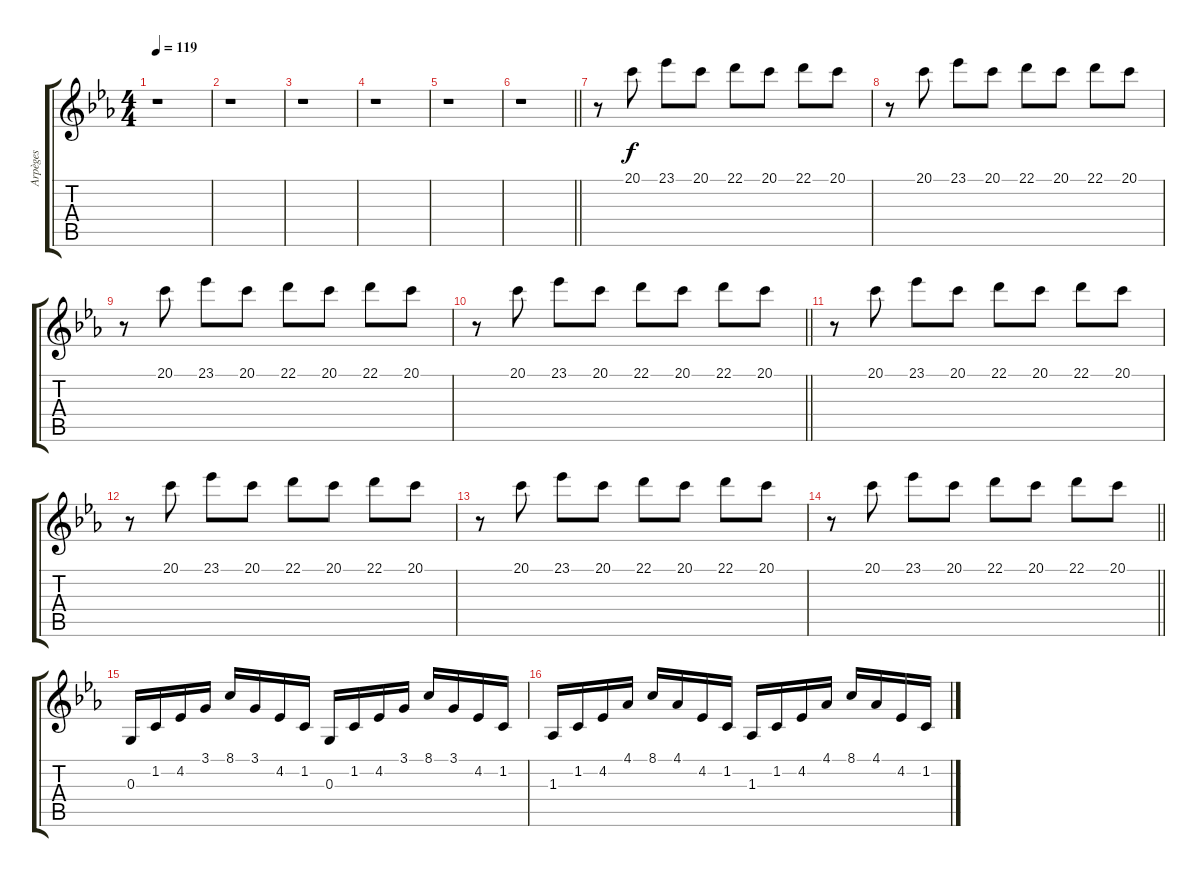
\track ("Arpèges" "Arpèges") {instrument vibraphone}
\staff {score tabs}
\tuning (E4 B3 G3 D3 A2 E2) {hide}
\ts (4 4)
\tempo 119
\clef g2
\ks eb
r.1{dy f} |
r.1 |
r.1 |
r.1 |
r.1 |
\barLineRight lightlight
r.1 |
r.8 20.1.8 23.1.8 20.1.8 22.1.8 20.1.8 22.1.8 20.1.8 |
r.8 20.1.8 23.1.8 20.1.8 22.1.8 20.1.8 22.1.8 20.1.8 |
r.8 20.1.8 23.1.8 20.1.8 22.1.8 20.1.8 22.1.8 20.1.8 |
\barLineRight lightlight
r.8 20.1.8 23.1.8 20.1.8 22.1.8 20.1.8 22.1.8 20.1.8 |
r.8 20.1.8 23.1.8 20.1.8 22.1.8 20.1.8 22.1.8 20.1.8 |
r.8 20.1.8 23.1.8 20.1.8 22.1.8 20.1.8 22.1.8 20.1.8 |
r.8 20.1.8 23.1.8 20.1.8 22.1.8 20.1.8 22.1.8 20.1.8 |
\barLineRight lightlight
r.8 20.1.8 23.1.8 20.1.8 22.1.8 20.1.8 22.1.8 20.1.8 |
0.3.16 1.2.16 4.2.16 3.1.16 8.1.16 3.1.16 4.2.16 1.2.16 0.3.16 1.2.16 4.2.16 3.1.16 8.1.16 3.1.16 4.2.16 1.2.16 |
1.3.16 1.2.16 4.2.16 4.1.16 8.1.16 4.1.16 4.2.16 1.2.16 1.3.16 1.2.16 4.2.16 4.1.16 8.1.16 4.1.16 4.2.16 1.2.16
